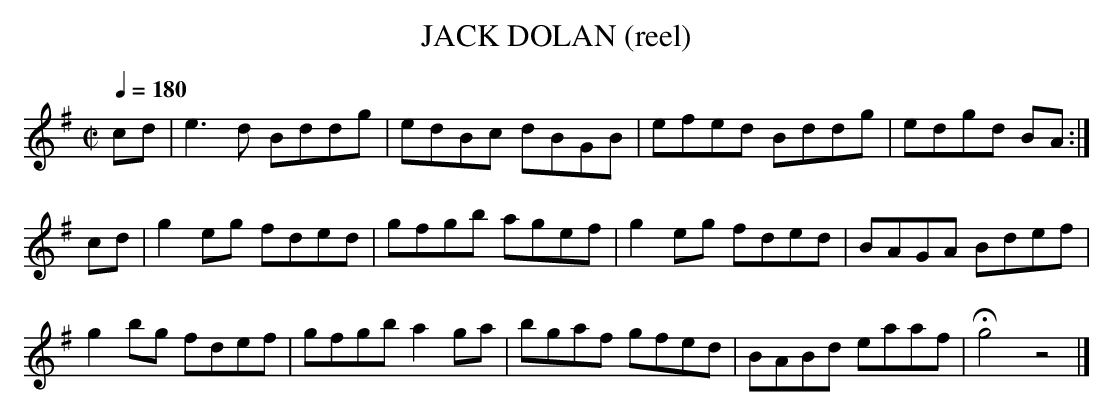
X:1
T:JACK DOLAN (reel)
Q:1/4=180
M:C|
L:1/8
K:G
cd|e3d Bddg|edBc dBGB|efed Bddg|edgd BA:|
cd|g2eg fded|gfgb agef|g2eg fded|BAGA Bdef|
g2bg fdef|gfgb a2ga|bgaf gfed|BABd eaaf|Hg4z4|]
